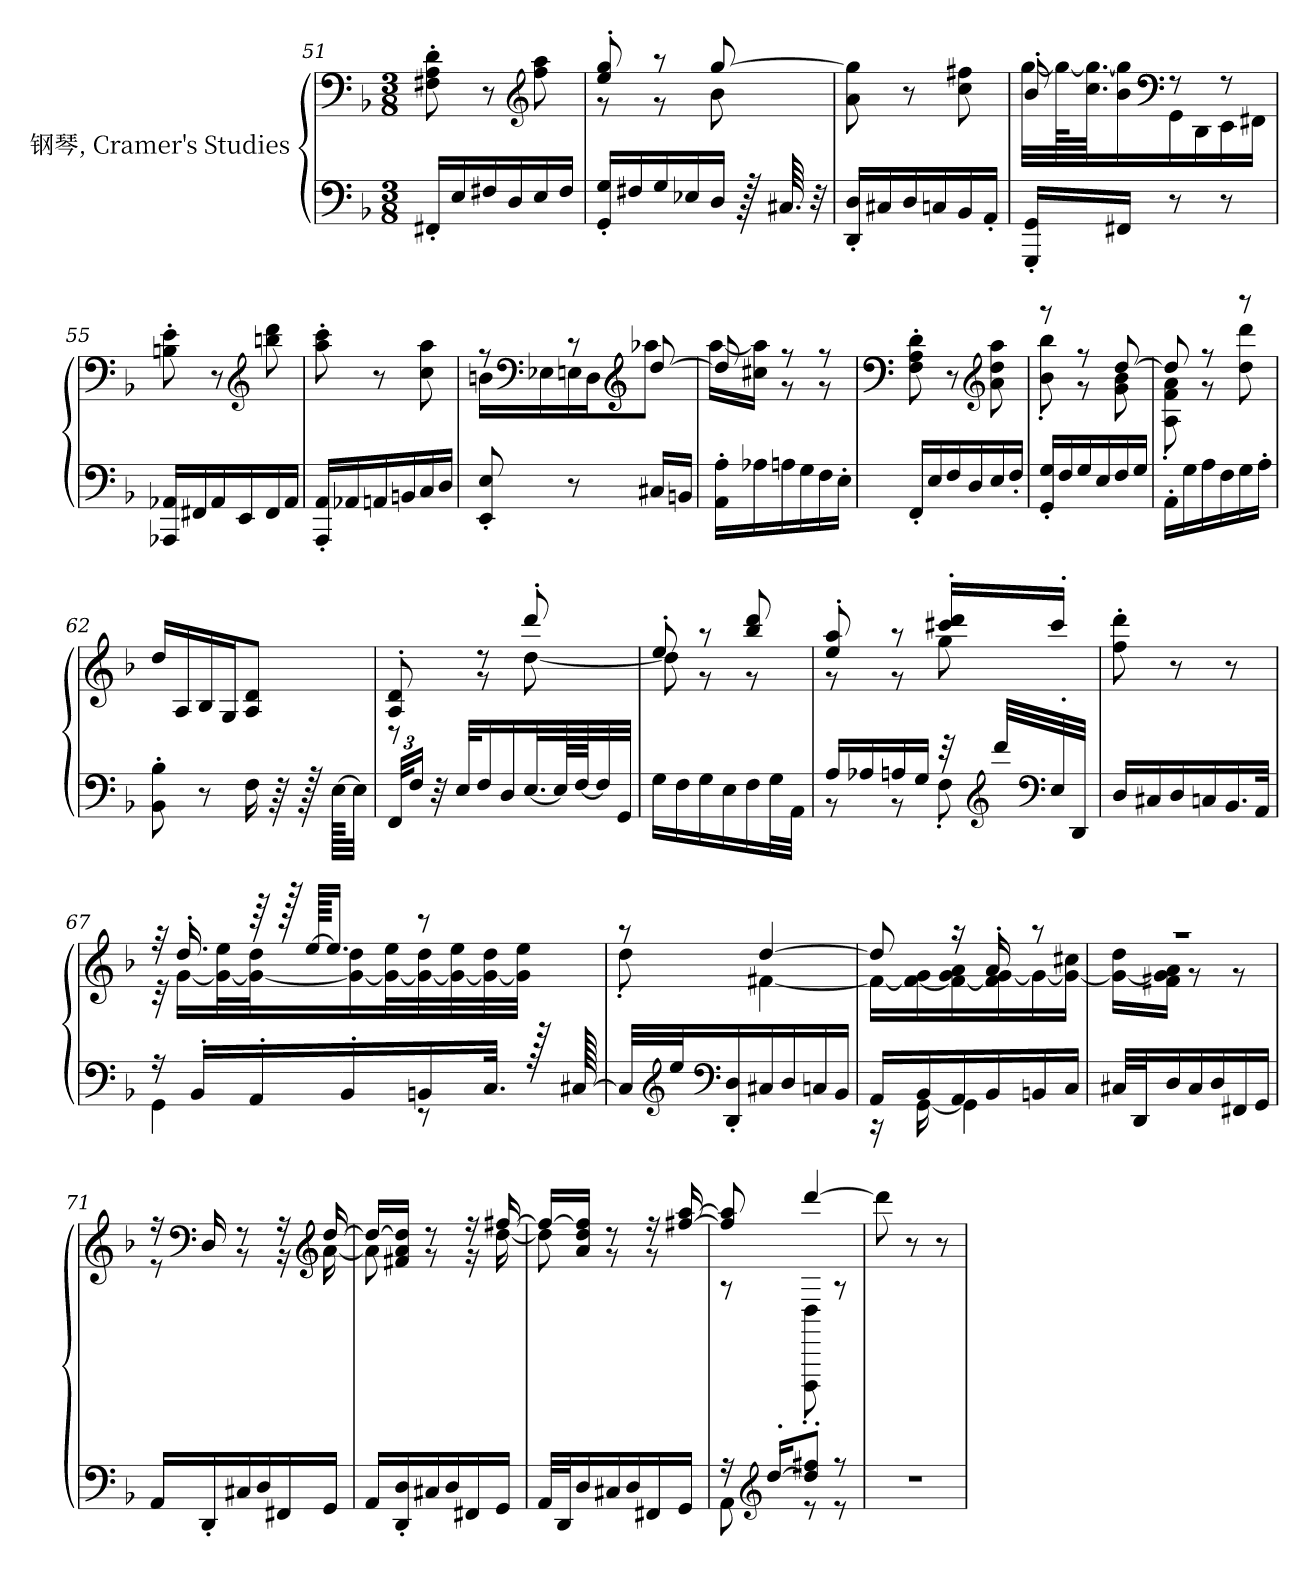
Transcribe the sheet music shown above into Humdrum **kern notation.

**kern	**kern
*part1	*part1
*staff2	*staff1
*I"钢琴, Cramer's Studies	*
*clefF4	*clefF4
*k[b-]	*k[b-]
*M3/8	*M3/8
=51	=51
16FF#X'/LL	8F#X\' 8A\' 8d\'
16E/	.
16F#X/	8r
16D/	.
*	*clefG2
16E/	8ff\ 8aa\
16F#/JJ	.
=52	=52
*	*^
16GG/' 16G/'LL	8ee/' 8gg/'	8r
16F#X/	.	.
16G/	8r	8r
16E-X/	.	.
16D/JJ	[8gg/	8b-\
128r	.	.
64.C#X/	.	.
32r	.	.
*	*v	*v
=53	=53
16DD/' 16D/'LL	8a\ 8gg\]
16C#X/	.
16D/	8r
16Cn/	.
16BB-/	8cc\ 8ff#X\
16AA'/JJ	.
!!LO:LB:g=z
=54	=54
*	*^
16GGG/' 16GG/'LL	8b-'/	[32gg\LLL
.	.	128gg\KL_
.	.	64.cc\ 64.gg\_JJ
16FF#X/JJ	.	16b-\ 16gg\]
*	*clefF4	*
8r	8r	16GG\
.	.	16DD\
8r	8r	16EE\
.	.	16FF#X\JJ
*	*v	*v
=55	=55
16AAA-X/ 16AA-X/LL	8Bn\' 8e\'
16FF#X/	.
16AA-/	8r
16EE/	.
*	*clefG2
16FF#/	8bbn\ 8ddd\
16AA-/JJ	.
=56	=56
16AAA/' 16AA/'LL	8aa\' 8ccc\'
16AA-X/	.
16AAn/	8r
16BBn/	.
16C/	8cc\ 8aa\
16D/JJ	.
!!LO:LB:g=z
=57	=57
*	*^
8EE/' 8E/'	8r	16bn\LL
*	*clefF4	*
.	.	16E-X\
8r	8r	16En\
.	.	16D\J
*	*clefG2	*
16C#X/LL	[8dd/	8aa-X\J
16BBn/JJ	.	.
=58	=58	=58
16AA\' 16A\'LL	8dd/]	[16aa\LL
16A-X\	.	16cc#X\ 16aa\]JJ
16An\	8r	8r
16G\	.	.
16F\	8r	8r
16E'\JJ	.	.
*	*v	*v
=59	=59
*	*clefF4
16FF'/LL	8F\' 8A\' 8d\'
16E/	.
16F/	8r
16D/	.
*	*clefG2
16E/	8a\ 8dd\ 8aa\
16F'/JJ	.
=60	=60
*	*^
16GG/' 16G/'LL	8r	8b-\' 8bb-\'
16F/	.	.
16G/	8r	8r
16E/	.	.
16F/	[8dd/	8g\ 8b-\
16G/JJ	.	.
=61	=61	=61
16AA'\LL	8dd/]	8A\' 8f\' 8a\'
16G\	.	.
16A\	8r	8r
16F\	.	.
16G\	8r	8dd\ 8ddd\
16A'\JJ	.	.
*	*v	*v
!!LO:LB:g=z
=62	=62
8BB-\' 8B-\'	16dd/LL
.	16A/
8r	16B-/
.	16G/J
16F\	8A/ 8d/J
64r	.
128r	.
[128E\KKLLL	.
32E\JJJ]	.
=63	=63
*Xbrackettup	*
*	*^
48FF/KLL	8A/' 8d/'	8r
24F/JJ	.	.
32r	.	.
32E/KLL	.	.
16F/	8r	8r
16D/	.	.
[32.E/L	8ddd'/	[8dd\
128E/LL]	.	.
[128F/JJ	.	.
32F/]	.	.
32GG/JJJ	.	.
=64	=64	=64
16G\LL	8ee'/	8dd\]
16F\	.	.
16G\	8r	8r
16E\	.	.
16F\	8bb-/ 8ddd/	8r
32G\L	.	.
32AA\JJJ	.	.
=65	=65	=65
*^	*	*
16A/LL	8r	8ee/' 8aa/'	8r
16A-X/	.	.	.
16An/	8r	8r	8r
16G/JJ	.	.	.
32r	8F'\	16ccc#X/' 16ddd/'LL	8gg\
*clefG2	*	*	*
32ddd/LLL	.	.	.
*clefF4	*	*	*
32E'/	.	16ccc#'/JJ	.
32DD/JJJ	.	.	.
*v	*v	*	*
*	*v	*v
!!LO:LB:g=z
=66	=66
16D/LL	8ff\' 8ddd\'
16C#X/	.
16D/	8r
16Cn/	.
16.BB-/	8r
32AA/JJk	.
=67	=67
*^	*^
16r	4GG\	32r	32r
.	.	16.dd'/	[16g\LL
16BB-'/LL	.	.	.
.	.	.	32g\_ 32ee\L
16AA'/	.	64r	32g\_ 32dd\J
.	.	128r	.
.	.	[128ee/KKKLL	.
.	.	16.ee/JJ]	16g\_ 16dd\
16BB-'/	.	.	.
.	.	.	32g\_ 32ee\L
16BBn/	8r	8r	32g\_ 32dd\
.	.	.	32g\_ 32ee\
32.C/JJk	.	.	32g\_ 32dd\
.	.	.	32g\] 32ee\JJJ
128r	.	.	.
[128C#X/	.	.	.
*v	*v	*	*
=68	=68	=68
32C#/LLL]	8r	8dd'\
*clefG2	*	*
32ee/J	.	.
*clefF4	*	*
16DD/' 16D/'	.	.
16C#X/	[4dd/	[4f#X\
16D/	.	.
16Cn/	.	.
16BB-/JJ	.	.
!!LO:LB:g=z	!!
=69	=69	=69
*^	*	*
16AA/LL	16r	8dd/]	16f#\LL_
16BB-/	[16GG\	.	16f#\_ 16g\
16AA/	4GG\]	16r	16f#\_ 16g\ 16a\
16BB-/	.	16a'/	16f#\] [16g\
16BBn/	.	8r	16g\_
16C/JJ	.	.	16g\_ 16cc#X\JJ
*v	*v	*	*
=70	=70	=70
32C#X/LLL	4.r	16g\_ 16dd\LL
32DD/J	.	.
16D/	.	16f#X\ 16g\] 16a\JJ
16C#/	.	8r
16D/	.	.
16FF#X/	.	8r
16GG/JJ	.	.
=71	=71	=71
16AA/LL	16r	8r
*	*clefF4	*
16DD'/	16D/	.
16C#X/	8r	8r
16D/	.	.
16FF#X/	16r	16r
*	*clefG2	*
16GG/JJ	[16dd/	[16a\
=72	=72	=72
16AA/LL	16dd/LL_	8a\]
16DD/' 16D/'	16f#X/ 16a/ 16dd/]JJ	.
16C#X/	8r	8r
16D/	.	.
16FF#X/	16r	16r
16GG/JJ	[16ff#X/	[16dd\
!!LO:PB:g=z	!!
=73	=73	=73
32AA/LLL	16ff#/LL_	8dd\]
32DD/J	.	.
16D/	16a/ 16dd/ 16ff#/]JJ	.
16C#X/	8r	8r
16D/	.	.
16FF#X/	16r	8r
16GG/JJ	[16ff#X/ [16aa/	.
=74	=74	=74
*^	*	*
16r	8AA\	8ff#/] 8aa/]	8r
*clefG2	*	*	*
[16dd'/KL	.	.	.
8dd/]' 8ff#X/'J	8r	[4ddd/	8DDD\' 8D\'
8r	8r	.	8r
*v	*v	*	*
*	*v	*v
=75	=75
4.r	8ddd\]
.	8r
.	8r
=	=
*-	*-
